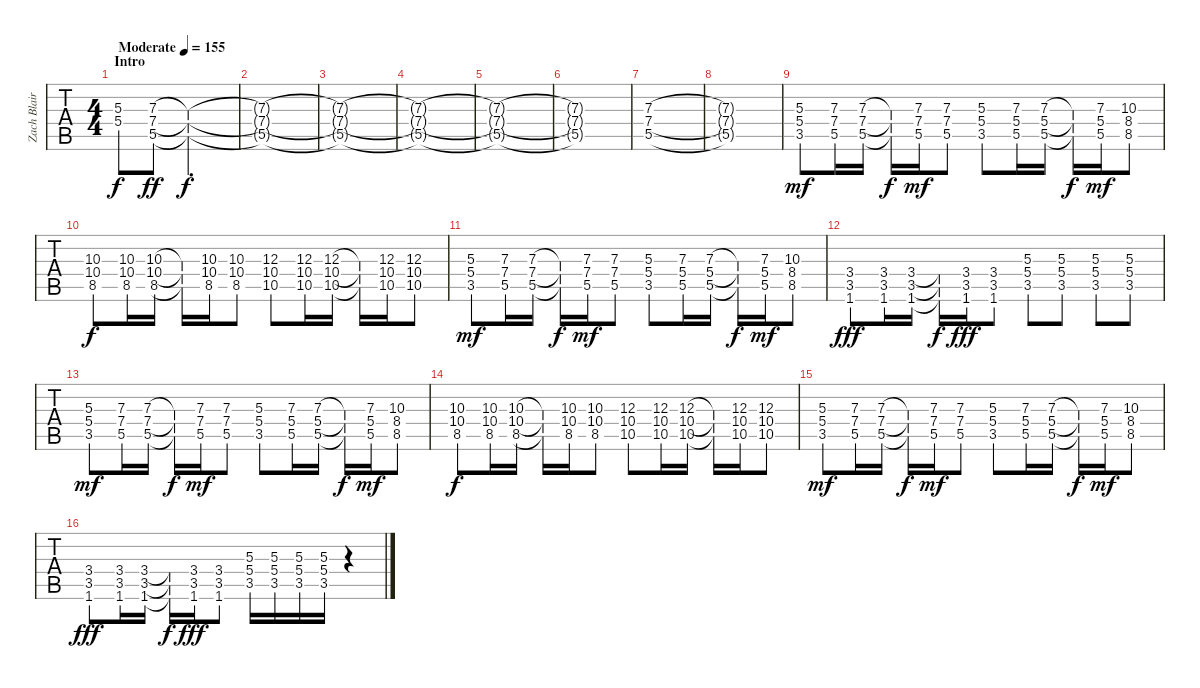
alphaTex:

\track ("Zach Blair - Guitar One" "Zach Blair") {instrument distortionguitar}
\staff {tabs}
\tuning (Eb4 Bb3 Gb3 Db3 Ab2 Eb2) {hide}
\ts (4 4)
\section ("" "Intro")
\tempo (155 "Moderate")
\clef g2
\ks c
(5.3 5.4).8{dy f instrument distortionguitar} (7.3 7.4 5.5).8{dy ff} (7.3{t} 7.4{t} 5.5{t}).2{d dy f} |
(7.3{t} 7.4{t} 5.5{t}).1 |
(7.3{t} 7.4{t} 5.5{t}).1 |
(7.3{t} 7.4{t} 5.5{t}).1 |
(7.3{t} 7.4{t} 5.5{t}).1 |
(7.3{t} 7.4{t} 5.5{t}).1 |
(7.3 7.4 5.5).1{volume 13} |
(7.3{t} 7.4{t} 5.5{t}).1 |
(5.3 5.4 3.5).8{dy mf} (7.3 7.4 5.5).16 (7.3 7.4 5.5).16 (7.3{t} 7.4{t} 5.5{t}).16{dy f} (7.3 7.4 5.5).16{dy mf} (7.3 7.4 5.5).8 (5.3 5.4 3.5).8 (7.3 5.4 5.5).16 (7.3 5.4 5.5).16 (7.3{t} 5.4{t} 5.5{t}).16{dy f} (7.3 5.4 5.5).16{dy mf} (10.3 8.4 8.5).8 |
(10.3 10.4 8.5).8{dy f} (10.3 10.4 8.5).16 (10.3 10.4 8.5).16 (10.3{t} 10.4{t} 8.5{t}).16 (10.3 10.4 8.5).16 (10.3 10.4 8.5).8 (12.3 10.4 10.5).8 (12.3 10.4 10.5).16 (12.3 10.4 10.5).16 (12.3{t} 10.4{t} 10.5{t}).16 (12.3 10.4 10.5).16 (12.3 10.4 10.5).8 |
(5.3 5.4 3.5).8{dy mf} (7.3 7.4 5.5).16 (7.3 7.4 5.5).16 (7.3{t} 7.4{t} 5.5{t}).16{dy f} (7.3 7.4 5.5).16{dy mf} (7.3 7.4 5.5).8 (5.3 5.4 3.5).8 (7.3 5.4 5.5).16 (7.3 5.4 5.5).16 (7.3{t} 5.4{t} 5.5{t}).16{dy f} (7.3 5.4 5.5).16{dy mf} (10.3 8.4 8.5).8 |
(3.4 3.5 1.6).8{dy fff} (3.4 3.5 1.6).16 (3.4 3.5 1.6).16 (3.4{t} 3.5{t} 1.6{t}).16{dy f} (3.4 3.5 1.6).16{dy fff} (3.4 3.5 1.6).8 (5.3 5.4 3.5).8 (5.3 5.4 3.5).8 (5.3 5.4 3.5).8 (5.3 5.4 3.5).8 |
(5.3 5.4 3.5).8{dy mf} (7.3 7.4 5.5).16 (7.3 7.4 5.5).16 (7.3{t} 7.4{t} 5.5{t}).16{dy f} (7.3 7.4 5.5).16{dy mf} (7.3 7.4 5.5).8 (5.3 5.4 3.5).8 (7.3 5.4 5.5).16 (7.3 5.4 5.5).16 (7.3{t} 5.4{t} 5.5{t}).16{dy f} (7.3 5.4 5.5).16{dy mf} (10.3 8.4 8.5).8 |
(10.3 10.4 8.5).8{dy f} (10.3 10.4 8.5).16 (10.3 10.4 8.5).16 (10.3{t} 10.4{t} 8.5{t}).16 (10.3 10.4 8.5).16 (10.3 10.4 8.5).8 (12.3 10.4 10.5).8 (12.3 10.4 10.5).16 (12.3 10.4 10.5).16 (12.3{t} 10.4{t} 10.5{t}).16 (12.3 10.4 10.5).16 (12.3 10.4 10.5).8 |
(5.3 5.4 3.5).8{dy mf} (7.3 7.4 5.5).16 (7.3 7.4 5.5).16 (7.3{t} 7.4{t} 5.5{t}).16{dy f} (7.3 7.4 5.5).16{dy mf} (7.3 7.4 5.5).8 (5.3 5.4 3.5).8 (7.3 5.4 5.5).16 (7.3 5.4 5.5).16 (7.3{t} 5.4{t} 5.5{t}).16{dy f} (7.3 5.4 5.5).16{dy mf} (10.3 8.4 8.5).8 |
(3.4 3.5 1.6).8{dy fff} (3.4 3.5 1.6).16 (3.4 3.5 1.6).16 (3.4{t} 3.5{t} 1.6{t}).16{dy f} (3.4 3.5 1.6).16{dy fff} (3.4 3.5 1.6).8 (5.3 5.4 3.5).16 (5.3 5.4 3.5).16 (5.3 5.4 3.5).16 (5.3 5.4 3.5).16 r.4
